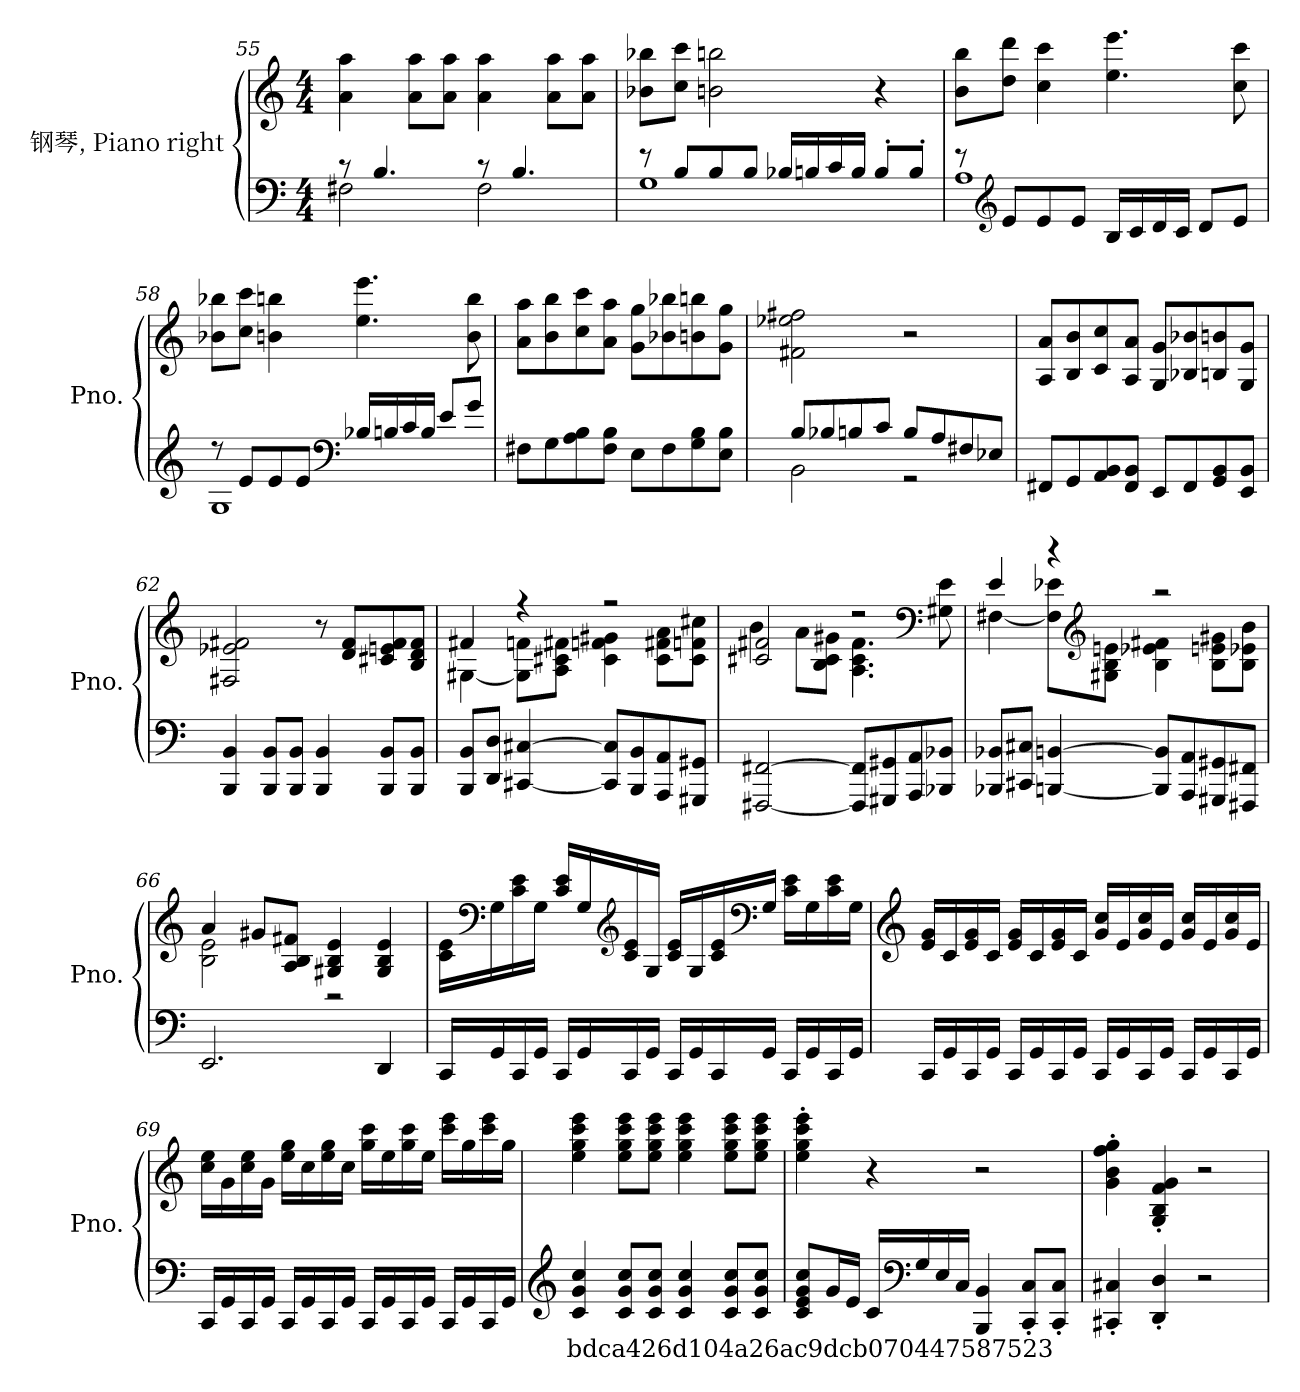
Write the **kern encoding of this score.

**kern	**text	**kern
*part1	*part1	*part1
*staff2	*staff2	*staff1
*I"钢琴, Piano right	*	*
*I'Pno.	*	*
*clefF4	*	*clefG2
*k[]	*	*k[]
*M4/4	*	*M4/4
*MM116	*	*MM116
=55	=55	=55
*^	*	*
8r	2F#X\	.	4a\ 4aa\
4.B/	.	.	.
.	.	.	8a\ 8aa\L
.	.	.	8a\ 8aa\J
8r	2F#\	.	4a\ 4aa\
4.B/	.	.	.
*	*	*	*MM114
.	.	.	8a\ 8aa\L
*	*	*	*MM109
.	.	.	8a\ 8aa\J
=56	=56	=56	=56
*	*	*	*MM119
8r	1G	.	8b-X\ 8bb-X\L
8B/L	.	.	8cc\ 8ccc\J
*	*	*	*MM116
8B/	.	.	2bn\ 2bbn\
8B/J	.	.	.
16B-X/LL	.	.	.
16Bn/	.	.	.
16c/	.	.	.
16B/JJ	.	.	.
*	*	*	*MM115
8B'/L	.	.	4r
8B'/J	.	.	.
!!LO:LB:g=z
=57	=57	=57	=57
*	*	*	*MM119
8r	1A	.	8b\ 8bb\L
*clefG2	*	*	*
8e/L	.	.	8dd\ 8ddd\J
*	*	*	*MM116
8e/	.	.	4cc\ 4ccc\
8e/J	.	.	.
*	*	*	*MM122
16B/LL	.	.	4.ee\ 4.eee\
16c/	.	.	.
16d/	.	.	.
16c/JJ	.	.	.
8d/L	.	.	.
8e/J	.	.	8cc\ 8ccc\
=58	=58	=58	=58
*	*	*	*MM119
8r	1G	.	8b-X\ 8bb-X\L
8e/L	.	.	8cc\ 8ccc\J
*	*	*	*MM116
8e/	.	.	4bn\ 4bbn\
8e/J	.	.	.
*clefF4	*	*	*
*	*	*	*MM122
16B-X/LL	.	.	4.ee\ 4.eee\
16Bn/	.	.	.
16c/	.	.	.
16B/JJ	.	.	.
8e/L	.	.	.
8g/J	.	.	8b\ 8bb\
*v	*v	*	*
=59	=59	=59
8F#X\L	.	8a\ 8aa\L
*	*	*MM118
8G\	.	8b\ 8bb\
8A\ 8B\	.	8cc\ 8ccc\
*	*	*MM114
8F#\ 8B\J	.	8a\ 8aa\J
8E\L	.	8g\ 8gg\L
*	*	*MM117
8F#\	.	8b-X\ 8bb-X\
8G\ 8B\	.	8bn\ 8bbn\
*	*	*MM113
8E\ 8B\J	.	8g\ 8gg\J
!!LO:LB:g=z
=60	=60	=60
*^	*	*
8B/L	2BB\	.	2f#X\ 2ee-X\ 2ff#X\
8B-X/	.	.	.
8Bn/	.	.	.
8c/J	.	.	.
8B/L	2r	.	2r
8A/	.	.	.
8F#X/	.	.	.
8E-X/J	.	.	.
*v	*v	*	*
=61	=61	=61
*	*	*MM115
8FF#X/L	.	8A/ 8a/L
*	*	*MM118
8GG/	.	8B/ 8b/
8AA/ 8BB/	.	8c/ 8cc/
*	*	*MM114
8FF#/ 8BB/J	.	8A/ 8a/J
8EE/L	.	8G/ 8g/L
*	*	*MM117
8FF#/	.	8B-X/ 8b-X/
8GG/ 8BB/	.	8Bn/ 8bn/
*	*	*MM113
8EE/ 8BB/J	.	8G/ 8g/J
=62	=62	=62
4BBB/ 4BB/	.	2F#X/ 2e-X/ 2f#X/
8BBB/ 8BB/L	.	.
8BBB/ 8BB/J	.	.
4BBB/ 4BB/	.	8r
*	*	*MM114
.	.	8d/ 8f#/L
8BBB/ 8BB/L	.	8c#X/ 8en/ 8f#/
8BBB/ 8BB/J	.	8B/ 8d/ 8f#/J
!!LO:LB:g=z
=63	=63	=63
*	*	*MM115
*	*	*^
8BBB/ 8BB/L	.	4f#X/	[4G#X\
8DD/ 8D/J	.	.	.
*	*	*MM115	*
[4CC#X/ [4C#X/	.	4r	8G#\] 8fn\L
.	.	.	8A\ 8c#X\ 8f#X\J
8CC#/] 8C#/]L	.	2r	4c#\ 4fn\ 4g#X\
8BBB/ 8BB/	.	.	.
8AAA/ 8AA/	.	.	8c#\ 8f#X\ 8a\L
*	*	*MM110	*
8GGG#X/ 8GG#X/J	.	.	8c#\ 8fn\ 8cc#X\J
=64	=64	=64	=64
*	*	*MM115	*
[2FFF#X/ [2FF#X/	.	2c#X/ 2f#X/	4b\
*	*	*MM114	*
.	.	.	8a\L
.	.	.	8B\ 8c#\ 8g#X\J
*	*	*MM115	*
8FFF#/] 8FF#/]L	.	2r	4.A\ 4.c#\ 4.f#\
8GGG#X/ 8GG#X/	.	.	.
8AAA/ 8AA/	.	.	.
*	*	*clefF4	*
*	*	*MM111	*
8BBB-X/ 8BB-X/J	.	.	8G#X\ 8e\
!!LO:LB:g=z	!!
=65	=65	=65	=65
*	*	*MM115	*
8BBB-X/ 8BB-X/L	.	4e/	[4F#X\
8CC#X/ 8C#X/J	.	.	.
*	*	*MM114	*
[4BBBn/ [4BBn/	.	4r	8F#\] 8e-X\L
*	*	*clefG2	*
.	.	.	8G#X\ 8B\ 8en\J
8BBB/] 8BB/]L	.	2r	4B\ 4e-X\ 4f#X\
8AAA/ 8AA/	.	.	.
*	*	*MM115	*
8GGG#X/ 8GG#X/	.	.	8B\ 8en\ 8g#X\L
8FFF#X/ 8FF#X/J	.	.	8B\ 8e-X\ 8b\J
=66	=66	=66	=66
*	*	*MM114	*
2.EE/	.	4a/	2B\ 2e\
*	*	*MM113	*
.	.	8g#X/L	.
.	.	8A/ 8B/ 8f#X/J	.
*	*	*MM109	*
.	.	4G#X/ 4B/ 4e/	2r
*	*	*MM102	*
4DD/	.	4G#/ 4B/ 4e/	.
*	*	*v	*v
!!LO:PB:g=z
=67	=67	=67
*	*	*MM129
16CC/LL	.	16c\ 16e\LL
*	*	*clefF4
16GG/	.	16G\
16CC/	.	16c\ 16e\
16GG/JJ	.	16G\JJ
16CC/LL	.	16c/ 16e/LL
16GG/	.	16G/
*	*	*clefG2
16CC/	.	16c/ 16e/
16GG/JJ	.	16G/JJ
16CC/LL	.	16c/ 16e/LL
*	*	*MM136
16GG/	.	16G/
16CC/	.	16c/ 16e/
*	*	*clefF4
16GG/JJ	.	16G/JJ
*	*	*MM138
16CC/LL	.	16c\ 16e\LL
16GG/	.	16G\
16CC/	.	16c\ 16e\
16GG/JJ	.	16G\JJ
=68	=68	=68
*	*	*clefG2
16CC/LL	.	16e/ 16g/LL
16GG/	.	16c/
16CC/	.	16e/ 16g/
16GG/JJ	.	16c/JJ
16CC/LL	.	16e/ 16g/LL
16GG/	.	16c/
16CC/	.	16e/ 16g/
*	*	*MM145
16GG/JJ	.	16c/JJ
*	*	*MM146
16CC/LL	.	16g/ 16cc/LL
16GG/	.	16e/
16CC/	.	16g/ 16cc/
16GG/JJ	.	16e/JJ
16CC/LL	.	16g/ 16cc/LL
16GG/	.	16e/
16CC/	.	16g/ 16cc/
16GG/JJ	.	16e/JJ
!!LO:LB:g=z
=69	=69	=69
*	*	*MM150
16CC/LL	.	16cc\ 16ee\LL
16GG/	.	16g\
16CC/	.	16cc\ 16ee\
16GG/JJ	.	16g\JJ
16CC/LL	.	16ee\ 16gg\LL
16GG/	.	16cc\
16CC/	.	16ee\ 16gg\
16GG/JJ	.	16cc\JJ
16CC/LL	.	16gg\ 16ccc\LL
16GG/	.	16ee\
16CC/	.	16gg\ 16ccc\
16GG/JJ	.	16ee\JJ
16CC/LL	.	16ccc\ 16eee\LL
16GG/	.	16gg\
*	*	*MM141
16CC/	.	16ccc\ 16eee\
16GG/JJ	.	16gg\JJ
=70	=70	=70
*clefG2	*	*
*	*	*MM146
4c/ 4g/ 4cc/	bdca426d104a26ac9dcb070447587523	4ee\ 4gg\ 4ccc\ 4eee\
*	*	*MM149
8c/ 8g/ 8cc/L	.	8ee\ 8gg\ 8ccc\ 8eee\L
8c/ 8g/ 8cc/J	.	8ee\ 8gg\ 8ccc\ 8eee\J
*	*	*MM146
4c/ 4g/ 4cc/	.	4ee\ 4gg\ 4ccc\ 4eee\
*	*	*MM149
8c/ 8g/ 8cc/L	.	8ee\ 8gg\ 8ccc\ 8eee\L
8c/ 8g/ 8cc/J	.	8ee\ 8gg\ 8ccc\ 8eee\J
!!LO:LB:g=z
=71	=71	=71
*	*	*MM146
8c/ 8e/ 8g/ 8cc/L	.	4ee\' 4gg\' 4ccc\' 4eee\'
16g/L	.	.
16e/JJ	.	.
16c/LL	.	4r
*clefF4	*	*
16G/	.	.
16E/	.	.
16C/JJ	.	.
4BBB/ 4BB/	.	2r
8CC/' 8C/'L	.	.
8CC/' 8C/'J	.	.
=72	=72	=72
*	*	*MM137
4CC#X/' 4C#X/'	.	4g\' 4b\' 4ff\' 4gg\'
4DD/' 4D/'	.	4G/' 4B/' 4f/' 4g/'
2r	.	2r
=	=	=
*-	*-	*-
